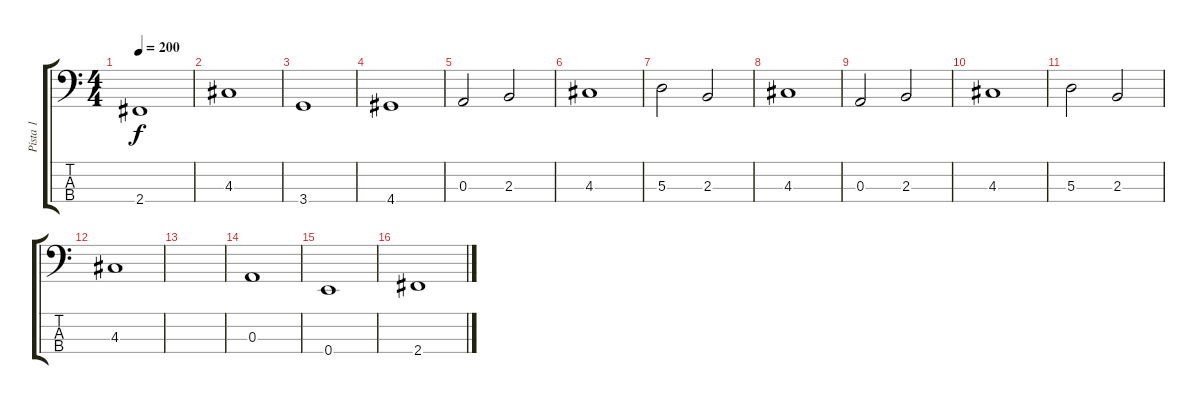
\track ("Pista 1" "Pista 1") {instrument electricbassfinger}
\staff {score tabs}
\tuning (G2 D2 A1 E1) {hide}
\ts (4 4)
\tempo 200
\clef f4
\ks c
2.4.1{dy f} |
4.3.1 |
3.4.1 |
4.4.1 |
0.3.2 2.3.2 |
4.3.1 |
5.3.2 2.3.2 |
4.3.1 |
0.3.2 2.3.2 |
4.3.1 |
5.3.2 2.3.2 |
4.3.1 |
|
0.3.1 |
0.4.1 |
2.4.1
